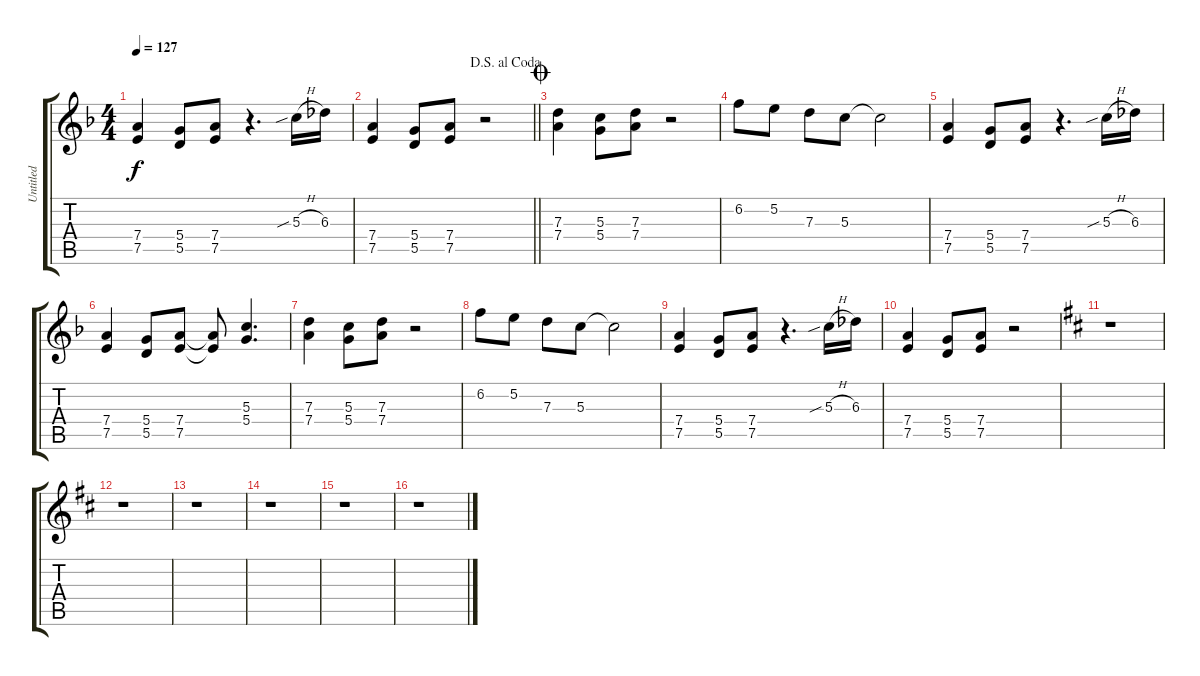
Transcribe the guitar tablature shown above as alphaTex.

\track ("Untitled" "Untitled") {instrument distortionguitar}
\staff {score tabs}
\tuning (E4 B3 G3 D3 A2 E2) {hide}
\ts (4 4)
\tempo 127
\clef g2
\ks f
(7.4 7.5).4{dy f} (5.4 5.5).8 (7.4 7.5).8 r.4{d} 5.3{sib h}.16 6.3.16 |
\jump dalsegnoalcoda
\barLineRight lightlight
(7.4 7.5).4 (5.4 5.5).8 (7.4 7.5).8 r.2 |
\jump coda
(7.3 7.4).4 (5.3 5.4).8 (7.3 7.4).8 r.2 |
6.2.8 5.2.8 7.3.8 5.3.8 5.3{t}.2 |
(7.4 7.5).4 (5.4 5.5).8 (7.4 7.5).8 r.4{d} 5.3{sib h}.16 6.3.16 |
(7.4 7.5).4 (5.4 5.5).8 (7.4 7.5).8 (7.4{t} 7.5{t}).8 (5.3 5.4).4{d} |
(7.3 7.4).4 (5.3 5.4).8 (7.3 7.4).8 r.2 |
6.2.8 5.2.8 7.3.8 5.3.8 5.3{t}.2 |
(7.4 7.5).4 (5.4 5.5).8 (7.4 7.5).8 r.4{d} 5.3{sib h}.16 6.3.16 |
(7.4 7.5).4 (5.4 5.5).8 (7.4 7.5).8 r.2 |
\ks d
r.1 |
r.1 |
r.1 |
r.1 |
r.1 |
r.1
